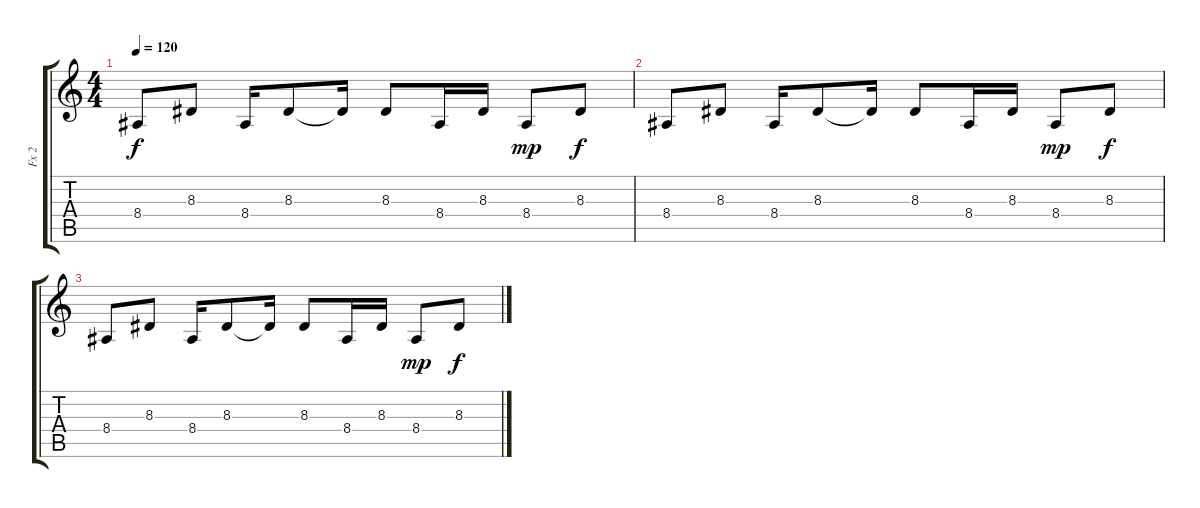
\track ("Fx 2" "Fx 2") {instrument shamisen}
\staff {score tabs}
\tuning (E4 B3 G3 D3 A2 E2) {hide}
\ts (4 4)
\tempo 120
\clef g2
\ks c
8.4.8{dy f} 8.3.8 8.4.16 8.3.8 8.3{t}.16 8.3.8 8.4.16 8.3.16 8.4.8{dy mp} 8.3.8{dy f} |
8.4.8 8.3.8 8.4.16 8.3.8 8.3{t}.16 8.3.8 8.4.16 8.3.16 8.4.8{dy mp} 8.3.8{dy f} |
8.4.8 8.3.8 8.4.16 8.3.8 8.3{t}.16 8.3.8 8.4.16 8.3.16 8.4.8{dy mp} 8.3.8{dy f}
